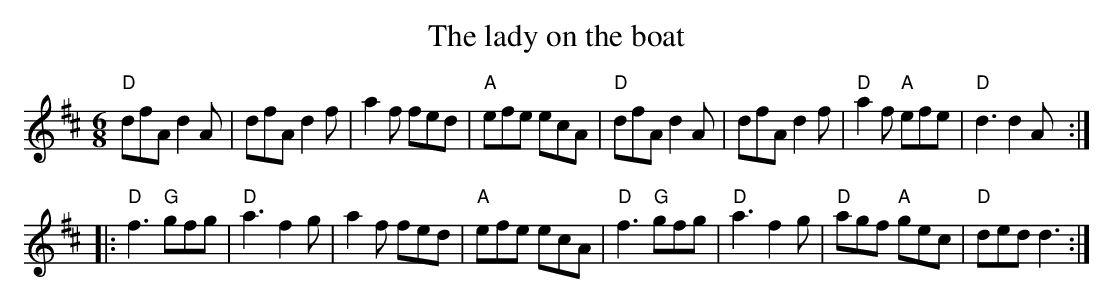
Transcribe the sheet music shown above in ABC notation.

X:1
T:The lady on the boat
M:6/8
L:1/8
K:D
"D"dfA d2A|dfA d2f|a2f fed|"A"efe ecA|\
"D"dfA d2A|dfA d2f|"D"a2f "A"efe|"D"d3 d2A:|
|:"D"f3 "G"gfg|"D"a3 f2g|a2f fed|"A"efe ecA|\
"D"f3 "G"gfg|"D"a3 f2g|"D"agf "A"gec|"D"ded d3:|
